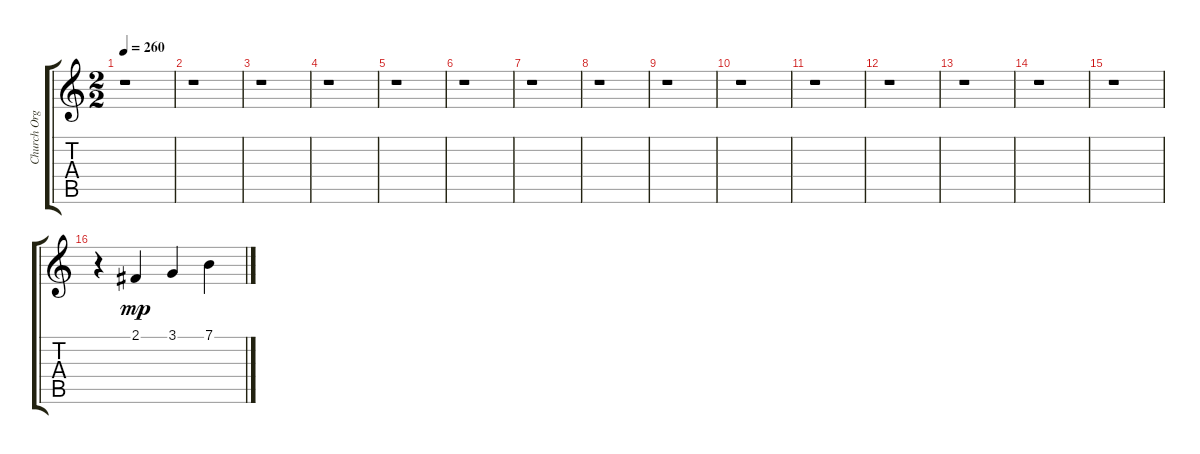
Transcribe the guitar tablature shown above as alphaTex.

\track ("Church Organ" "Church Org") {instrument churchorgan}
\staff {score tabs}
\tuning (E4 B3 G3 D3 A2 E2) {hide}
\ts (2 2)
\tempo 260
\clef g2
\ks c
r.1{dy mp} |
r.1 |
r.1 |
r.1 |
r.1 |
r.1 |
r.1 |
r.1 |
r.1 |
r.1 |
r.1 |
r.1 |
r.1 |
r.1 |
r.1 |
r.4 2.1.4 3.1.4 7.1.4
